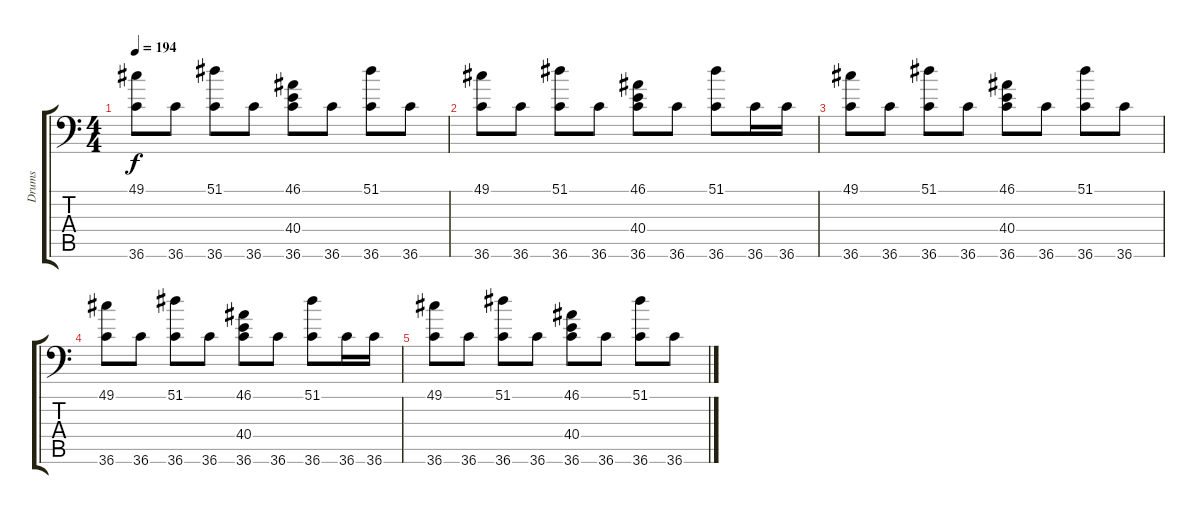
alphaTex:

\track ("Drums" "Drums") {instrument acousticgrandpiano}
\staff {score tabs}
\tuning (C-1 C-1 C-1 C-1 C-1 C-1) {hide}
\ts (4 4)
\tempo 194
\clef f4
\ks c
(49.1 36.6).8{dy f} 36.6.8 (51.1 36.6).8 36.6.8 (46.1 40.4 36.6).8 36.6.8 (51.1 36.6).8 36.6.8 |
(49.1 36.6).8 36.6.8 (51.1 36.6).8 36.6.8 (46.1 40.4 36.6).8 36.6.8 (51.1 36.6).8 36.6.16 36.6.16 |
(49.1 36.6).8 36.6.8 (51.1 36.6).8 36.6.8 (46.1 40.4 36.6).8 36.6.8 (51.1 36.6).8 36.6.8 |
(49.1 36.6).8 36.6.8 (51.1 36.6).8 36.6.8 (46.1 40.4 36.6).8 36.6.8 (51.1 36.6).8 36.6.16 36.6.16 |
(49.1 36.6).8 36.6.8 (51.1 36.6).8 36.6.8 (46.1 40.4 36.6).8 36.6.8 (51.1 36.6).8 36.6.8
